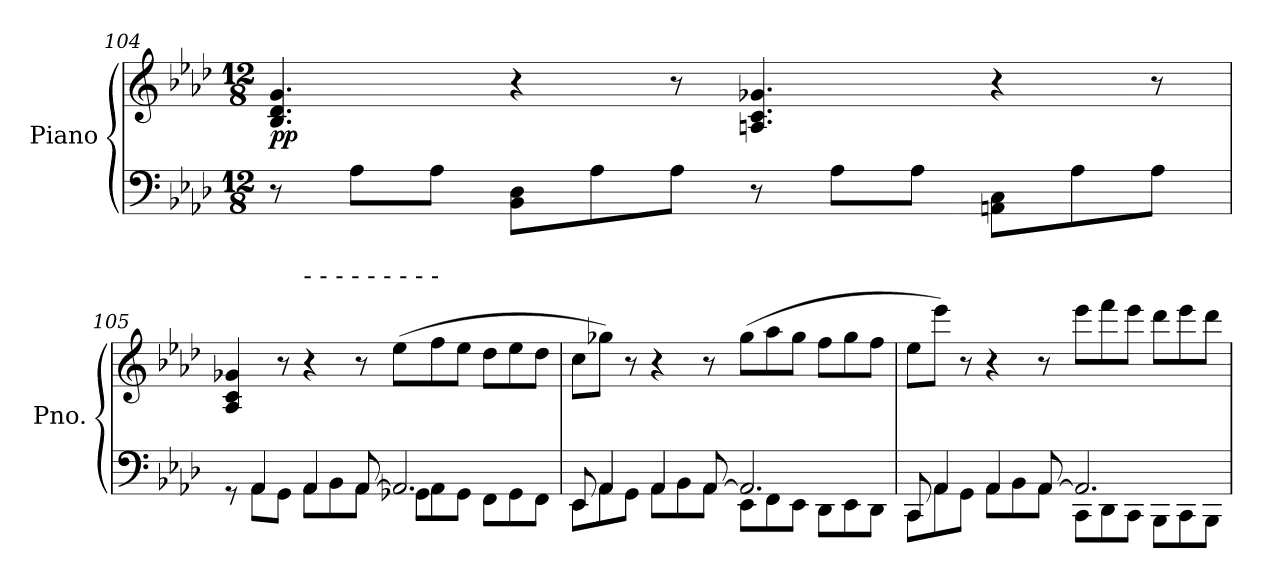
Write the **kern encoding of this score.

**kern	**kern	**dynam
*part1	*part1	*part1
*staff2	*staff1	*staff1/2
*I"Piano	*	*
*I'Pno.	*	*
!!LO:LB:g=z
*clefF4	*clefG2	*
*k[b-e-a-d-]	*k[b-e-a-d-]	*
*M12/8	*M12/8	*
=104	=104	=104
!	!	!LO:DY:b
8r	4.B-/ 4.d-/ 4.g/	pp
8A-\L	.	.
8A-\J	.	.
8BB-\ 8D-\L	4r	.
8A-\	.	.
8A-\J	8r	.
8r	4.An/ 4.c/ 4.g-X/	.
8A-\L	.	.
8A-\J	.	.
8AAn\ 8C\L	4r	.
8A-\	.	.
8A-\J	8r	.
=105	=105	=105
*^	*	*
8rGG	8ryy	4A-/ 4c/ 4g-X/	.
4AA-/	8AA-\L	.	.
.	8GG\J	8r	.
!	!	!LO:TX:a:t=-           -           -           -           -           -           -           -           -	!
4AA-/	8AA-\L	4r	.
.	8BB-\	.	.
[8AA-/	8AA-\J	8r	.
2.AA-/]	8GG-X\L	(8ee-\L	.
.	8AA-\	8ff\	.
.	8GG-\J	8ee-\J	.
.	8FF\L	8dd-\L	.
.	8GG-\	8ee-\	.
.	8FF\J	8dd-\J	.
=106	=106	=106	=106
8EE-/	8EE-\L	8cc\L	.
4AA-/	8AA-\	8gg-X\J)	.
.	8GG\J	8r	.
4AA-/	8AA-\L	4r	.
.	8BB-\	.	.
[8AA-/	8AA-\J	8r	.
2.AA-/]	8EE-\L	(8gg-\L	.
.	8FF\	8aa-\	.
.	8EE-\J	8gg-\J	.
.	8DD-\L	8ff\L	.
.	8EE-\	8gg-\	.
.	8DD-\J	8ff\J	.
!!LO:LB:g=z
=107	=107	=107	=107
8CC/	8CC\L	8ee-\L	.
4AA-/	8AA-\	8eee-\J)	.
.	8GG\J	8r	.
4AA-/	8AA-\L	4r	.
.	8BB-\	.	.
[8AA-/	8AA-\J	8r	.
2.AA-/]	8CC\L	8eee-\L	.
.	8DD-\	8fff\	.
.	8CC\J	8eee-\J	.
.	8BBB-\L	8ddd-\L	.
.	8CC\	8eee-\	.
.	8BBB-\J	8ddd-\J	.
*v	*v	*	*
=	=	=
*-	*-	*-
